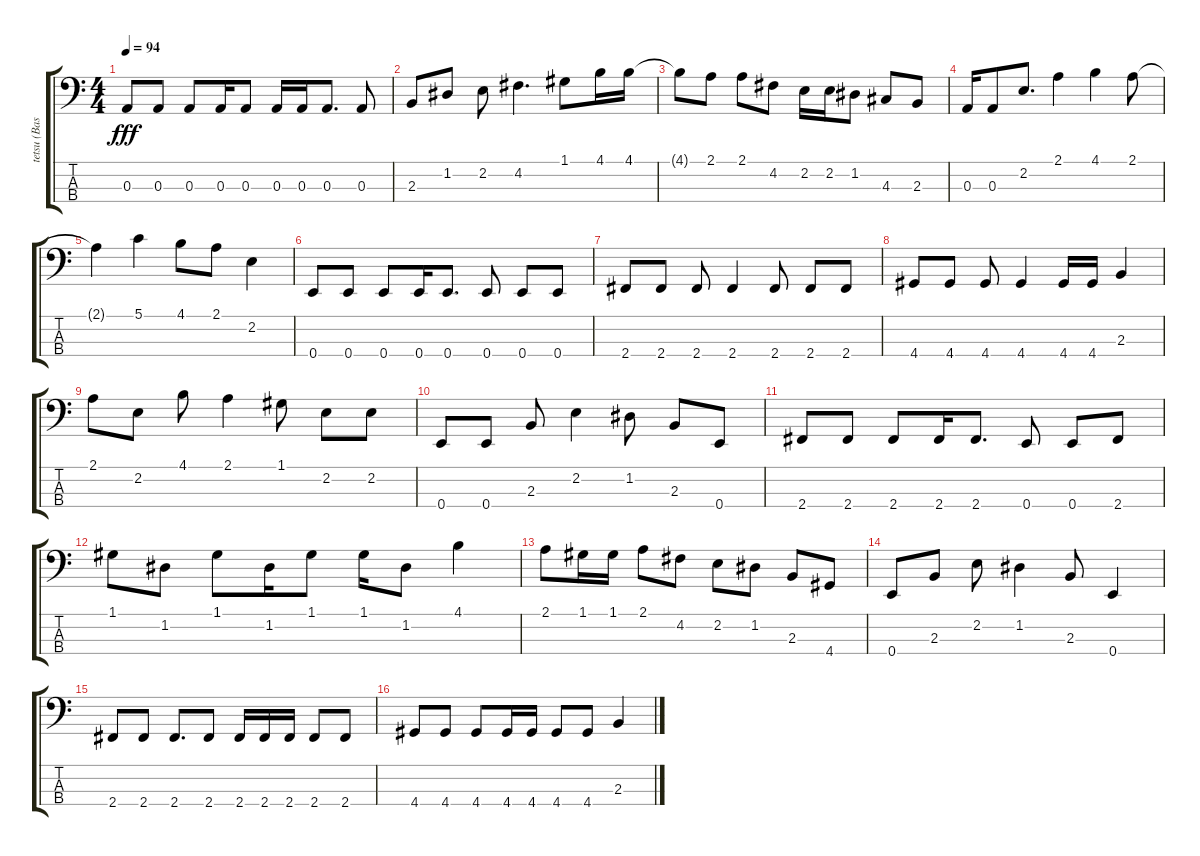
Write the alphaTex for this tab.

\track ("tetsu (Bass)" "tetsu (Bas") {instrument electricbassfinger}
\staff {score tabs}
\tuning (G2 D2 A1 E1) {hide}
\ts (4 4)
\tempo 94
\clef f4
\ks c
0.3.8{dy fff} 0.3.8 0.3.8 0.3.16 0.3.8 0.3.16 0.3.16 0.3.8{d} 0.3.8 |
2.3.8 1.2.8 2.2.8 4.2.4{d} 1.1.8 4.1.16 4.1.16 |
4.1{t}.8 2.1.8 2.1.8 4.2.8 2.2.16 2.2.16 1.2.8 4.3.8 2.3.8 |
0.3.16 0.3.8 2.2.8{d} 2.1.4 4.1.4 2.1.8 |
2.1{t}.4 5.1.4 4.1.8 2.1.8 2.2.4 |
0.4.8 0.4.8 0.4.8 0.4.16 0.4.8{d} 0.4.8 0.4.8 0.4.8 |
2.4.8 2.4.8 2.4.8 2.4.4 2.4.8 2.4.8 2.4.8 |
4.4.8 4.4.8 4.4.8 4.4.4 4.4.16 4.4.16 2.3.4 |
2.1.8 2.2.8 4.1.8 2.1.4 1.1.8 2.2.8 2.2.8 |
0.4.8 0.4.8 2.3.8 2.2.4 1.2.8 2.3.8 0.4.8 |
2.4.8 2.4.8 2.4.8 2.4.16 2.4.8{d} 0.4.8 0.4.8 2.4.8 |
1.1.8 1.2.8 1.1.8 1.2.16 1.1.8 1.1.16 1.2.8 4.1.4 |
2.1.8 1.1.16 1.1.16 2.1.8 4.2.8 2.2.8 1.2.8 2.3.8 4.4.8 |
0.4.8 2.3.8 2.2.8 1.2.4 2.3.8 0.4.4 |
2.4.8 2.4.8 2.4.8{d} 2.4.8 2.4.16 2.4.16 2.4.16 2.4.8 2.4.8 |
4.4.8 4.4.8 4.4.8 4.4.16 4.4.16 4.4.8 4.4.8 2.3.4
